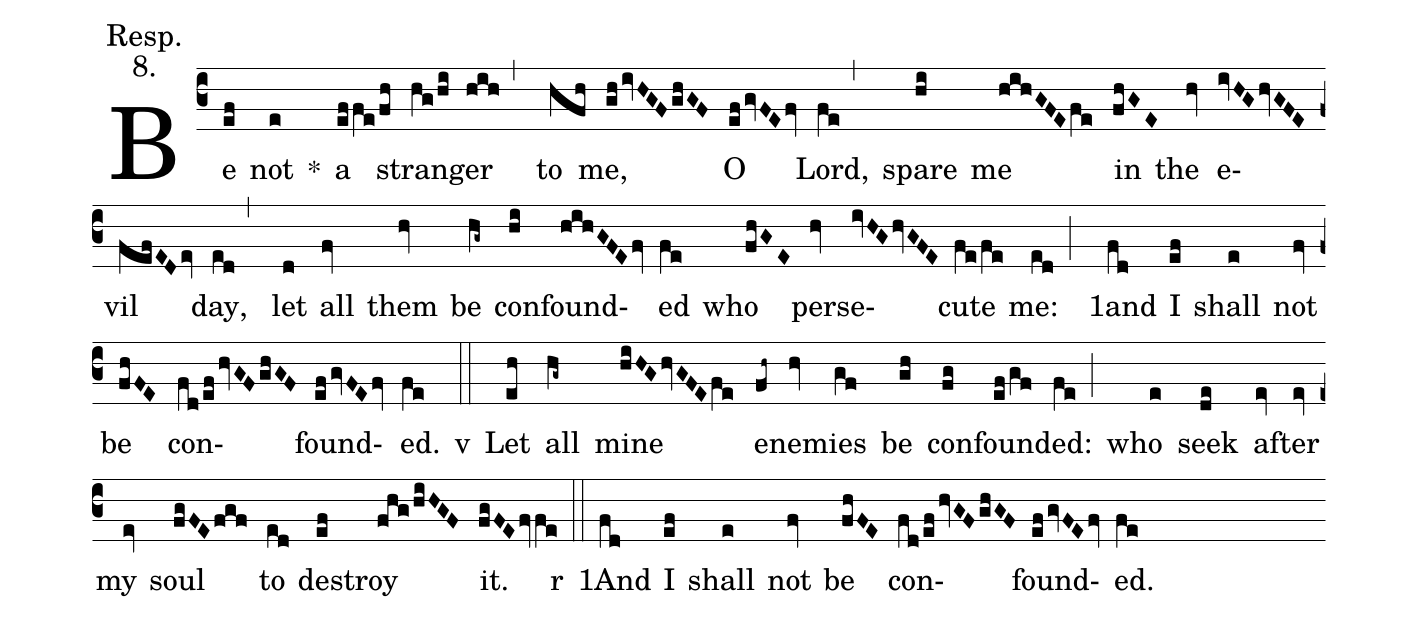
annotation: Resp.;
annotation: 8.;
%%
(c3) Be(ef) not(e) <sp>*</sp>() a(effe/fh) stran(hg/hi)ger(hih,) to(hfh) me,(ghivHGFghGF) O(efgvFEfv) Lord,(fe,) spare(hi) me(hihGFEfe) in(fhGE) the(hv) e(ivHGhvGFE)vil(fefEDev) day,(ed,) let(d) all(fv) them(hv) be(hg~) con(hi)found(hihGFEfv)ed(fe) who(fhGE) per(hv)se(ivHGhvGFE)cute(fe/fe) me:(ed;) <sp>1</sp>and(fd) I(ef) shall(e) not(fv) be(fhFE) con(fd/efhvGFghGF)found(efgvFEfv)ed.(fe)

<sp>v</sp>(::) Let(eh) all(hg~) mine(hiHGhvGFEfe) en(fh~)e(hv)mies(gf) be(gh) con(fg)found(ef/gf)ed:(fe;) who(e) seek(de) af(ev)ter(ev) my(ev) soul(fgFEfgf) to(ed) de(ef)stroy(fhg/hiHGF) it.(fgFEfvfe)

<sp>r</sp>(::) <sp>1</sp>And(fd) I(ef) shall(e) not(fv) be(fhFE) con(fd/efhvGFghGF)found(efgvFEfv)ed.(fe)
